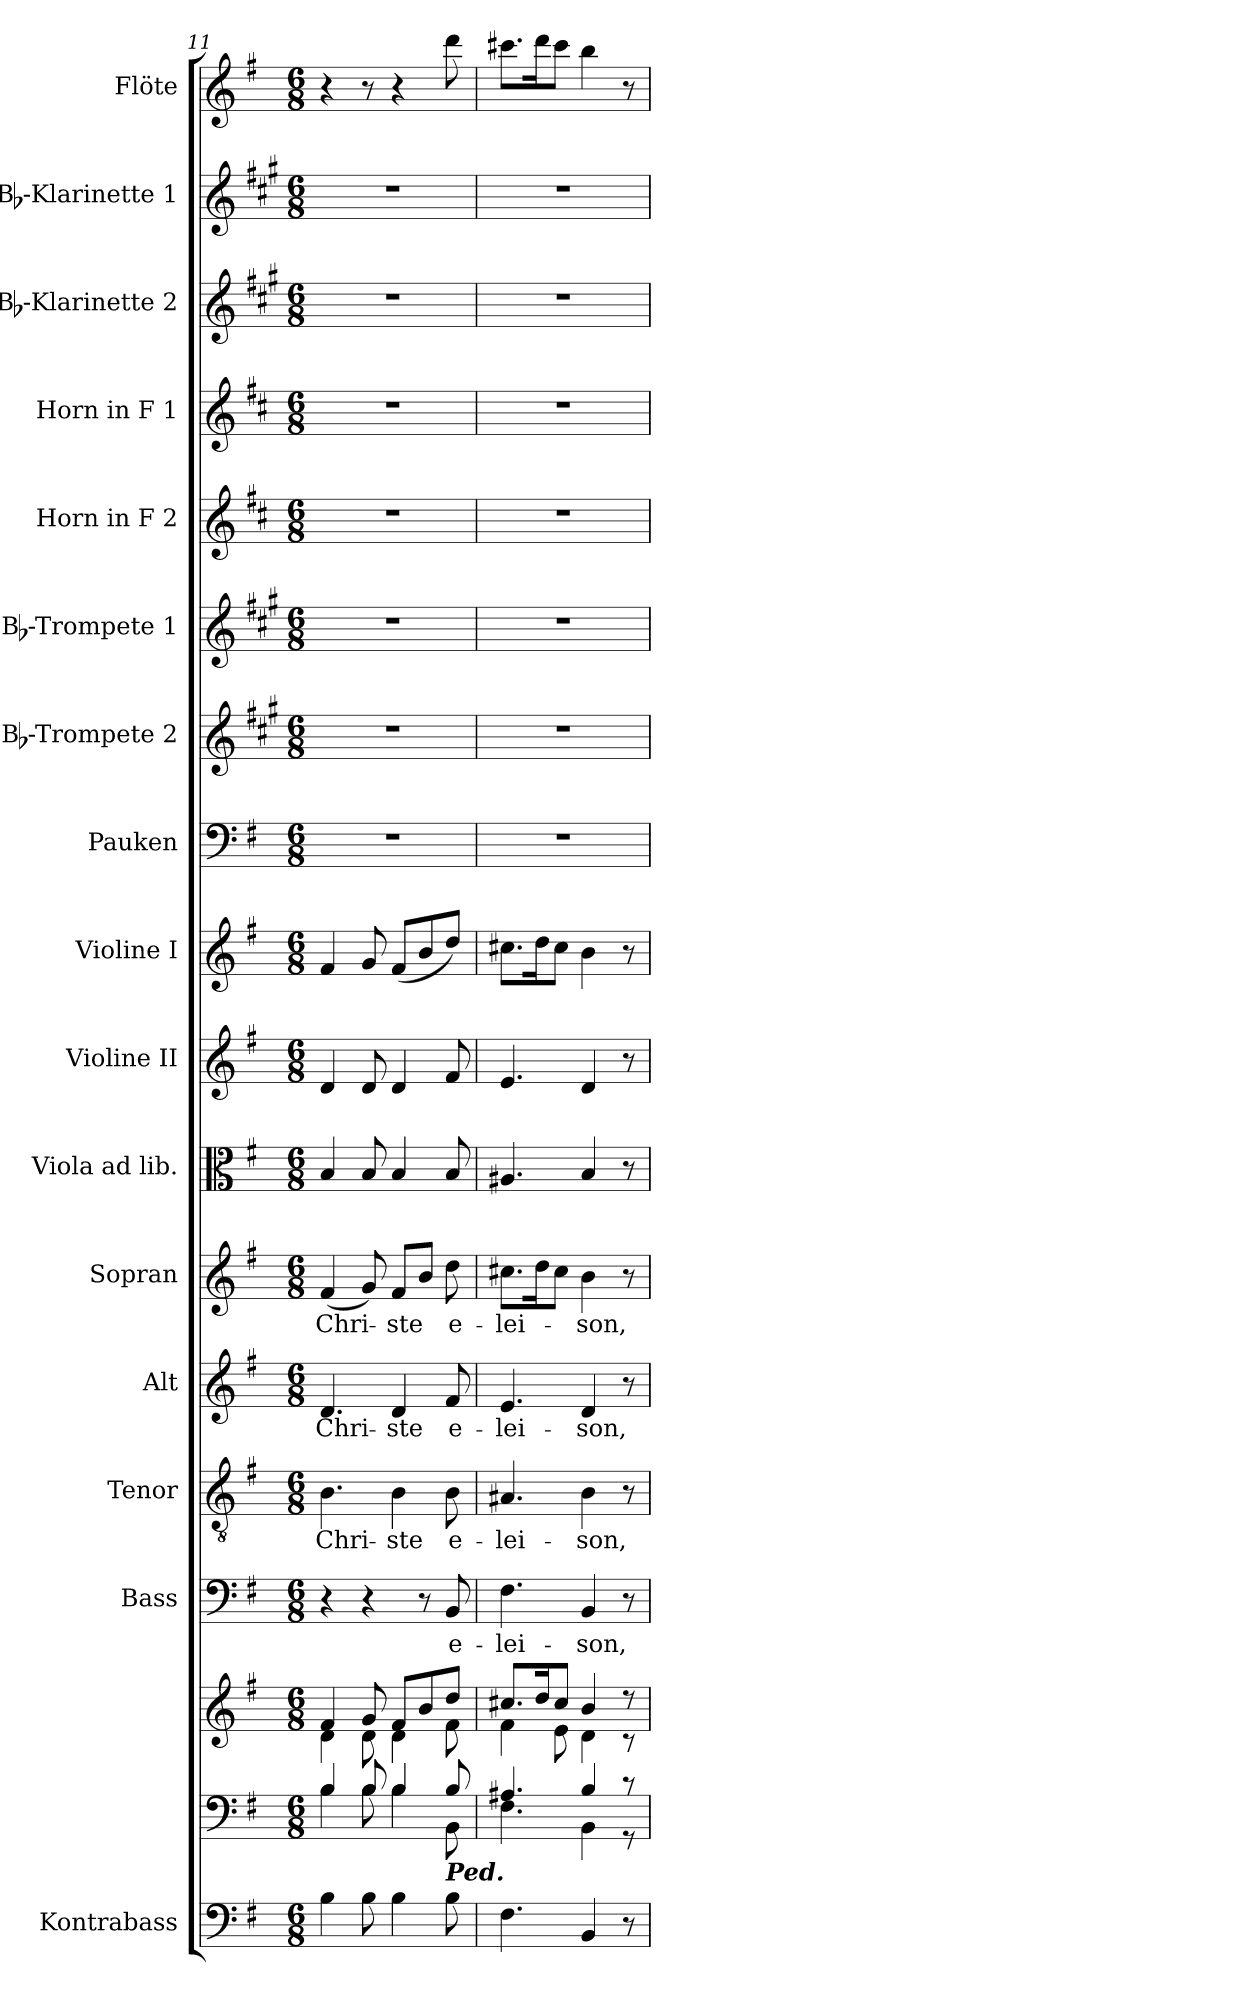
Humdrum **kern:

**kern	**kern	**kern	**kern	**text	**kern	**text	**kern	**text	**kern	**text	**kern	**kern	**kern	**kern	**kern	**kern	**kern	**kern	**kern	**kern	**kern
*part17	*part16	*part16	*part15	*part15	*part14	*part14	*part13	*part13	*part12	*part12	*part11	*part10	*part9	*part8	*part7	*part6	*part5	*part4	*part3	*part2	*part1
*staff18	*staff17	*staff16	*staff15	*staff15	*staff14	*staff14	*staff13	*staff13	*staff12	*staff12	*staff11	*staff10	*staff9	*staff8	*staff7	*staff6	*staff5	*staff4	*staff3	*staff2	*staff1
*I"Kontrabass	*	*	*I"Bass	*	*I"Tenor	*	*I"Alt	*	*I"Sopran	*	*I"Viola ad lib.	*I"Violine II	*I"Violine I	*I"Pauken	*I"Bb-Trompete 2	*I"Bb-Trompete 1	*I"Horn in F 2	*I"Horn in F 1	*I"Bb-Klarinette 2	*I"Bb-Klarinette 1	*I"Flöte
*I'Kb.	*	*	*I'B.	*	*I'T.	*	*I'A.	*	*I'S.	*	*I'Vla.	*I'Vl. II	*I'Vl. I	*I'Pk.	*I'Bb Trp. 2	*I'Bb Trp. 1	*	*	*I'Bb Kl. 2	*I'Bb Kl. 1	*I'Fl.
*clefF4	*clefF4	*clefG2	*clefF4	*	*clefGv2	*	*clefG2	*	*clefG2	*	*clefC3	*clefG2	*clefG2	*clefF4	*clefG2	*clefG2	*clefG2	*clefG2	*clefG2	*clefG2	*clefG2
*ITrd7c12	*	*	*	*	*	*	*	*	*	*	*	*	*	*	*ITrd1c2	*ITrd1c2	*ITrd4c7	*ITrd4c7	*ITrd1c2	*ITrd1c2	*
*k[f#]	*k[f#]	*k[f#]	*k[f#]	*	*k[f#]	*	*k[f#]	*	*k[f#]	*	*k[f#]	*k[f#]	*k[f#]	*k[f#]	*k[f#]	*k[f#]	*k[f#]	*k[f#]	*k[f#]	*k[f#]	*k[f#]
*G:	*G:	*G:	*G:	*	*G:	*	*G:	*	*G:	*	*G:	*G:	*G:	*G:	*G:	*G:	*G:	*G:	*G:	*G:	*G:
*M6/8	*M6/8	*M6/8	*M6/8	*	*M6/8	*	*M6/8	*	*M6/8	*	*M6/8	*M6/8	*M6/8	*M6/8	*M6/8	*M6/8	*M6/8	*M6/8	*M6/8	*M6/8	*M6/8
=11	=11	=11	=11	=11	=11	=11	=11	=11	=11	=11	=11	=11	=11	=11	=11	=11	=11	=11	=11	=11	=11
*	*^	*^	*	*	*	*	*	*	*	*	*	*	*	*	*	*	*	*	*	*	*
!	!	!	!	!	!	!	!	!LO:LY:b	!	!LO:LY:b	!	!LO:LY:b	!	!	!	!	!	!	!	!	!	!	!
4BB\	4B/	4B\	4f#/	4d\	4r	.	4.B\	Chri-	4.d/	Chri-	(<4f#/	Chri-	4B/	4d/	4f#/	2.r	2.r	2.r	2.r	2.r	2.r	2.r	4r
8BB\	8B/	8B\	8g/	8d\	4r	.	.	.	.	.	8g/)	.	8B/	8d/	8g/	.	.	.	.	.	.	.	8r
!	!	!	!	!	!	!	!	!LO:LY:b	!	!LO:LY:b	!	!LO:LY:b	!	!	!	!	!	!	!	!	!	!	!
4BB\	4B/	4B\	8f#/L	4d\	.	.	4B\	-ste	4d/	-ste	8f#/L	-ste	4B/	4d/	(<8f#/L	.	.	.	.	.	.	.	4r
.	.	.	8b/	.	8r	.	.	.	.	.	8b/J	.	.	.	8b/	.	.	.	.	.	.	.	.
!	!LO:TX:b:Bi:t=Ped.	!	!	!	!	!	!	!	!	!	!	!	!	!	!	!	!	!	!	!	!	!	!
!	!	!	!	!	!	!LO:LY:b	!	!LO:LY:b	!	!LO:LY:b	!	!LO:LY:b	!	!	!	!	!	!	!	!	!	!	!
8BB\	8B/	8BB\	8dd/J	8f#\	8BB/	e-	8B\	e-	8f#/	e-	8dd\	e-	8B/	8f#/	8dd/J)	.	.	.	.	.	.	.	8ddd\
=12	=12	=12	=12	=12	=12	=12	=12	=12	=12	=12	=12	=12	=12	=12	=12	=12	=12	=12	=12	=12	=12	=12	=12
!	!	!	!	!	!	!LO:LY:b	!	!LO:LY:b	!	!LO:LY:b	!	!LO:LY:b	!	!	!	!	!	!	!	!	!	!	!
4.FF#\	4.A#X/	4.F#\	8.cc#X/L	4f#\	4.F#\	-lei-	4.A#X/	-lei-	4.e/	-lei-	8.cc#X\L	-lei-	4.A#X/	4.e/	8.cc#X\L	2.r	2.r	2.r	2.r	2.r	2.r	2.r	8.ccc#X\L
.	.	.	16dd/k	.	.	.	.	.	.	.	16dd\k	.	.	.	16dd\k	.	.	.	.	.	.	.	16ddd\k
.	.	.	8cc#/J	8e\	.	.	.	.	.	.	8cc#\J	.	.	.	8cc#\J	.	.	.	.	.	.	.	8ccc#\J
!	!	!	!	!	!	!LO:LY:b	!	!LO:LY:b	!	!LO:LY:b	!	!LO:LY:b	!	!	!	!	!	!	!	!	!	!	!
4BBB/	4B/	4BB\	4b/	4d\	4BB/	-son,	4B\	-son,	4d/	-son,	4b\	-son,	4B/	4d/	4b\	.	.	.	.	.	.	.	4bb\
8r	8r	8r	8r	8r	8r	.	8r	.	8r	.	8r	.	8r	8r	8r	.	.	.	.	.	.	.	8r
*	*v	*v	*	*	*	*	*	*	*	*	*	*	*	*	*	*	*	*	*	*	*	*	*
*	*	*v	*v	*	*	*	*	*	*	*	*	*	*	*	*	*	*	*	*	*	*	*
=	=	=	=	=	=	=	=	=	=	=	=	=	=	=	=	=	=	=	=	=	=
*-	*-	*-	*-	*-	*-	*-	*-	*-	*-	*-	*-	*-	*-	*-	*-	*-	*-	*-	*-	*-	*-
